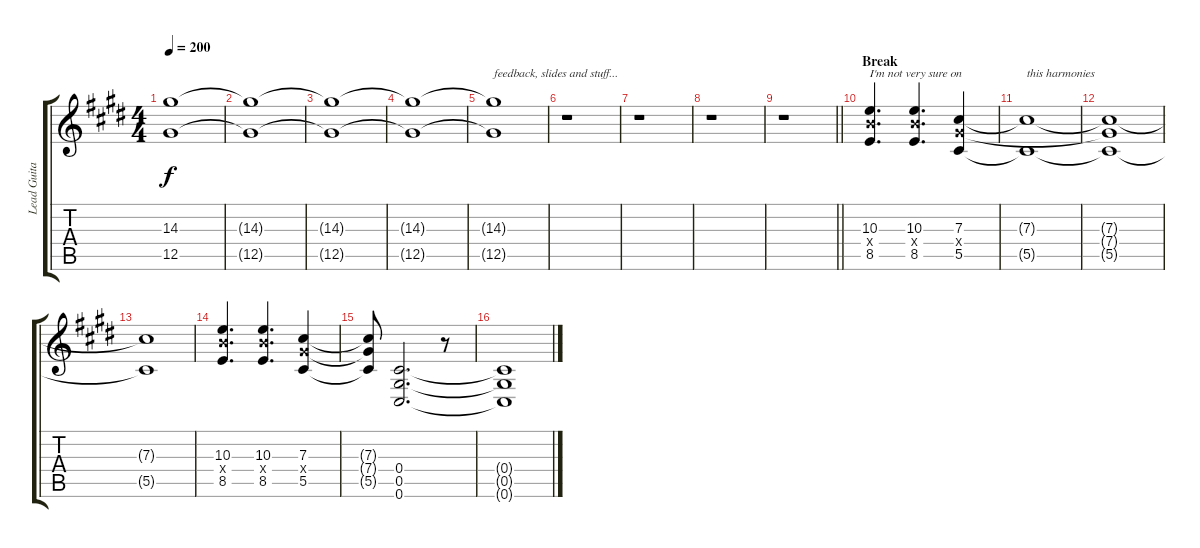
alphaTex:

\track ("Lead Guitar" "Lead Guita") {instrument overdrivenguitar}
\staff {score tabs}
\tuning (Eb4 Bb3 Gb3 Db3 Ab2 Db2) {hide}
\ts (4 4)
\tempo 200
\clef g2
\ks c#minor
(14.3{t} 12.5{t}).1{dy f volume 4} |
(14.3{t} 12.5{t}).1 |
(14.3{t} 12.5{t}).1 |
(14.3{t} 12.5{t}).1{volume 0} |
(14.3{t} 12.5{t}).1{txt "feedback, slides and stuff..."} |
r.1 |
r.1 |
r.1 |
\barLineRight lightlight
r.1 |
\section ("" "Break")
(10.3 10.4{x} 8.5).4{d txt "I'm not very sure on " volume 10} (10.3 10.4{x} 8.5).4{d} (7.3 7.4{x} 5.5).4 |
(7.3{t} 5.5{t}).1{txt "this harmonies"} |
(7.3{t} 7.4{t} 5.5{t}).1 |
(7.3{t} 5.5{t}).1 |
(10.3 10.4{x} 8.5).4{d} (10.3 10.4{x} 8.5).4{d} (7.3 7.4{x} 5.5).4 |
(7.3{t} 7.4{t} 5.5{t}).8 (0.4 0.5 0.6).2{d} r.8 |
(0.4{t} 0.5{t} 0.6{t}).1
